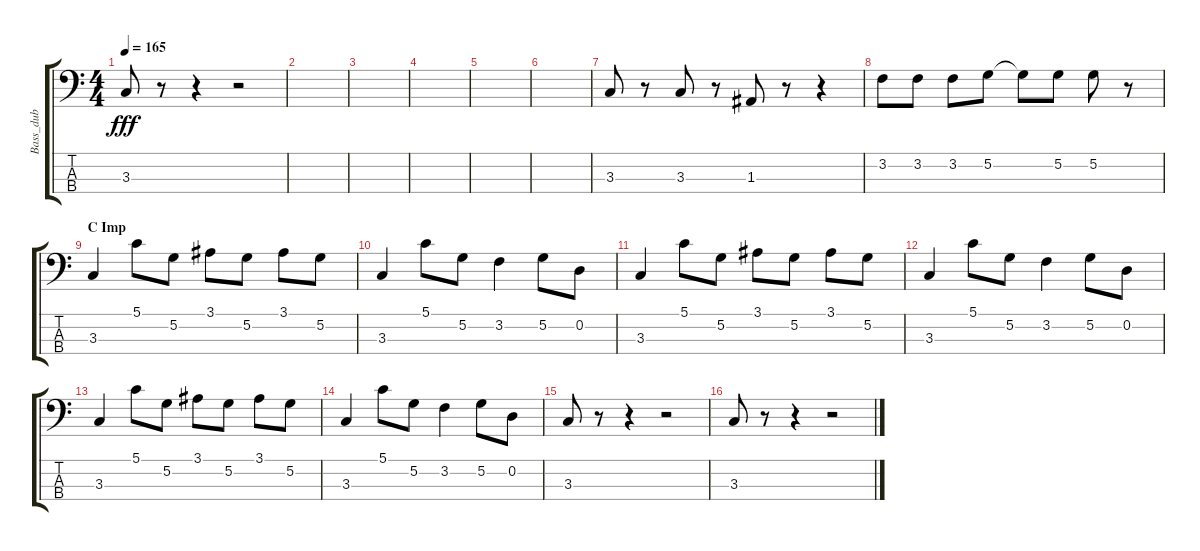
\track ("Bass_dub" "Bass_dub") {instrument acousticbass}
\staff {score tabs}
\tuning (G2 D2 A1 E1) {hide}
\ts (4 4)
\tempo 165
\clef f4
\ks c
3.3.8{dy fff} r.8 r.4 r.2 |
|
|
|
|
|
3.3.8 r.8 3.3.8 r.8 1.3.8 r.8 r.4 |
3.2.8 3.2.8 3.2.8 5.2.8 5.2{t}.8 5.2.8 5.2.8 r.8 |
\section ("" "C Imp")
3.3.4 5.1.8 5.2.8 3.1.8 5.2.8 3.1.8 5.2.8 |
3.3.4 5.1.8 5.2.8 3.2.4 5.2.8 0.2.8 |
3.3.4 5.1.8 5.2.8 3.1.8 5.2.8 3.1.8 5.2.8 |
3.3.4 5.1.8 5.2.8 3.2.4 5.2.8 0.2.8 |
3.3.4 5.1.8 5.2.8 3.1.8 5.2.8 3.1.8 5.2.8 |
3.3.4 5.1.8 5.2.8 3.2.4 5.2.8 0.2.8 |
3.3.8 r.8 r.4 r.2 |
3.3.8 r.8 r.4 r.2
